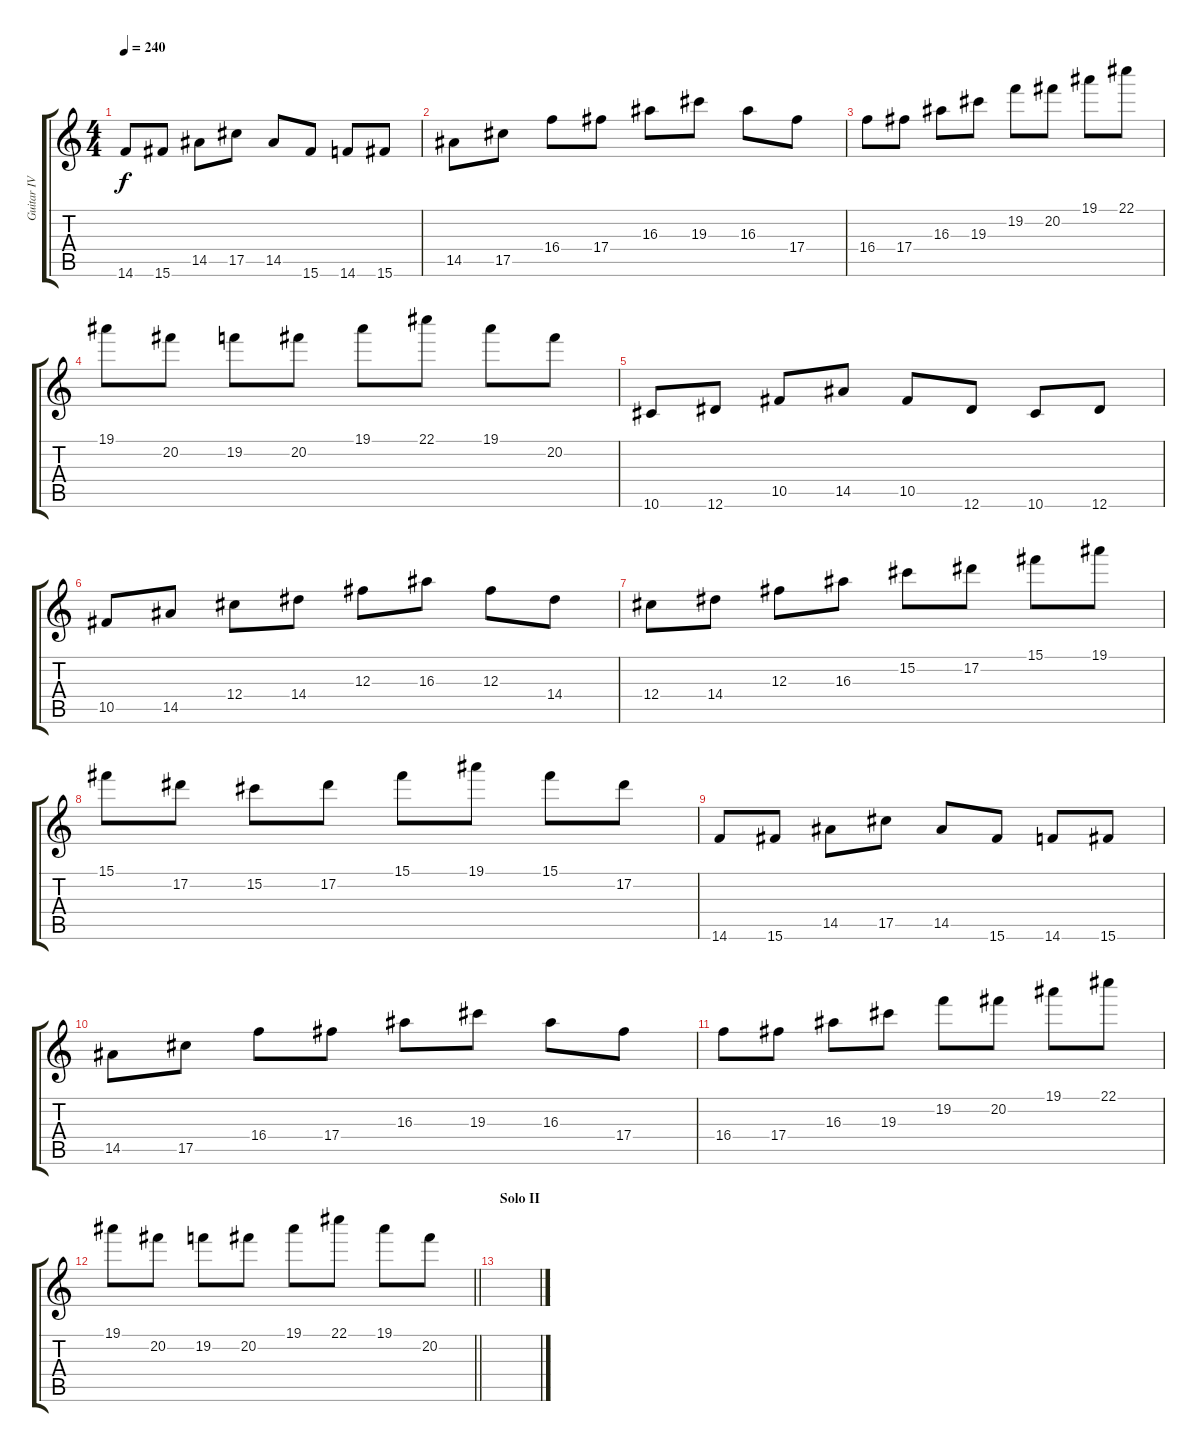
\track ("Guitar IV" "Guitar IV") {instrument distortionguitar}
\staff {score tabs}
\tuning (Eb4 Bb3 Gb3 Db3 Ab2 Eb2) {hide}
\ts (4 4)
\tempo 240
\clef g2
\ks c
14.6.8{dy f} 15.6.8 14.5.8 17.5.8 14.5.8 15.6.8 14.6.8 15.6.8 |
14.5.8 17.5.8 16.4.8 17.4.8 16.3.8 19.3.8 16.3.8 17.4.8 |
16.4.8 17.4.8 16.3.8 19.3.8 19.2.8 20.2.8 19.1.8 22.1.8 |
19.1.8 20.2.8 19.2.8 20.2.8 19.1.8 22.1.8 19.1.8 20.2.8 |
10.6.8 12.6.8 10.5.8 14.5.8 10.5.8 12.6.8 10.6.8 12.6.8 |
10.5.8 14.5.8 12.4.8 14.4.8 12.3.8 16.3.8 12.3.8 14.4.8 |
12.4.8 14.4.8 12.3.8 16.3.8 15.2.8 17.2.8 15.1.8 19.1.8 |
15.1.8 17.2.8 15.2.8 17.2.8 15.1.8 19.1.8 15.1.8 17.2.8 |
14.6.8 15.6.8 14.5.8 17.5.8 14.5.8 15.6.8 14.6.8 15.6.8 |
14.5.8 17.5.8 16.4.8 17.4.8 16.3.8 19.3.8 16.3.8 17.4.8 |
16.4.8 17.4.8 16.3.8 19.3.8 19.2.8 20.2.8 19.1.8 22.1.8 |
\barLineRight lightlight
19.1.8 20.2.8 19.2.8 20.2.8 19.1.8 22.1.8 19.1.8 20.2.8 |
\section ("" "Solo II")
